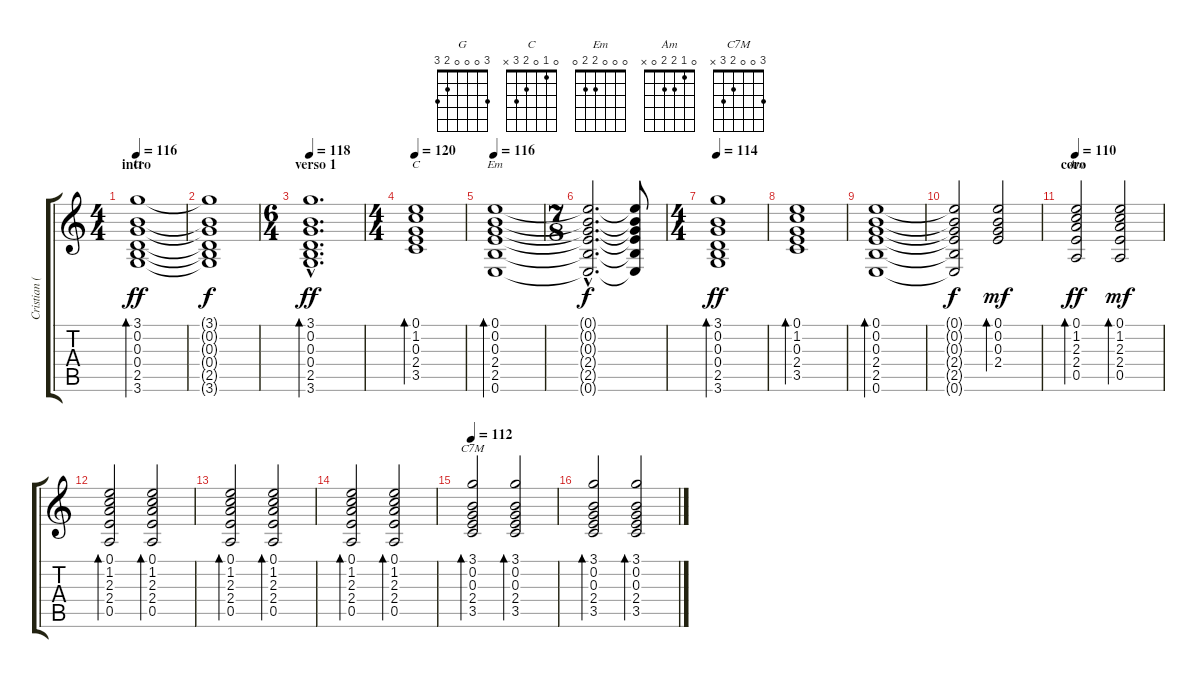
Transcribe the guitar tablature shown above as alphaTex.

\track ("Cristian (guitarra)" "Cristian (") {instrument acousticguitarsteel}
\staff {score tabs}
\tuning (E4 B3 G3 D3 A2 E2) {hide}
\chord ("G" 3 0 0 0 2 3)
\chord ("C" 0 1 0 2 3 x)
\chord ("Em" 0 0 0 2 2 0)
\chord ("Am" 0 1 2 2 0 x)
\chord ("C7M" 3 0 0 2 3 x)
\ts (4 4)
\section ("" "intro")
\tempo 116
\clef g2
\ks c
(3.1 0.2 0.3 0.4 2.5 3.6).1{bd 240 ch "G" dy ff instrument acousticguitarsteel} |
(3.1{t} 0.2{t} 0.3{t} 0.4{t} 2.5{t} 3.6{t}).1{dy f} |
\ts (6 4)
\section ("" "verso 1")
\tempo 118
(3.1{hac} 0.2{hac} 0.3{hac} 0.4{hac} 2.5{hac} 3.6{hac}).1{d bd 480 dy ff} |
\ts (4 4)
\tempo 120
(0.1 1.2 0.3 2.4 3.5).1{bd 240 ch "C"} |
\tempo 116
(0.1 0.2 0.3 2.4 2.5 0.6).1{bd 240 ch "Em"} |
\ts (7 8)
(0.1{hac t} 0.2{hac t} 0.3{hac t} 2.4{hac t} 2.5{hac t} 0.6{hac t}).2{d dy f} (0.1{t} 0.2{t} 0.3{t} 2.4{t} 2.5{t} 0.6{t}).8 |
\ts (4 4)
\tempo 114
(3.1 0.2 0.3 0.4 2.5 3.6).1{bd 240 dy ff} |
(0.1 1.2 0.3 2.4 3.5).1{bd 120} |
(0.1 0.2 0.3 2.4 2.5 0.6).1{bd 120} |
(0.1{t} 0.2{t} 0.3{t} 2.4{t} 2.5{t} 0.6{t}).2{dy f} (0.1 0.2 0.3 2.4).2{bd 120 dy mf} |
\section ("" "coro")
\tempo 110
(0.1 1.2 2.3 2.4 0.5).2{bd 120 ch "Am" dy ff} (0.1 1.2 2.3 2.4 0.5).2{bd 60 dy mf} |
(0.1 1.2 2.3 2.4 0.5).2{bd 60} (0.1 1.2 2.3 2.4 0.5).2{bd 60} |
(0.1 1.2 2.3 2.4 0.5).2{bd 60} (0.1 1.2 2.3 2.4 0.5).2{bd 60} |
(0.1 1.2 2.3 2.4 0.5).2{bd 60} (0.1 1.2 2.3 2.4 0.5).2{bd 60} |
\tempo 112
(3.1 0.2 0.3 2.4 3.5).2{bd 60 ch "C7M"} (3.1 0.2 0.3 2.4 3.5).2{bd 60} |
(3.1 0.2 0.3 2.4 3.5).2{bd 60} (3.1 0.2 0.3 2.4 3.5).2{bd 60}
